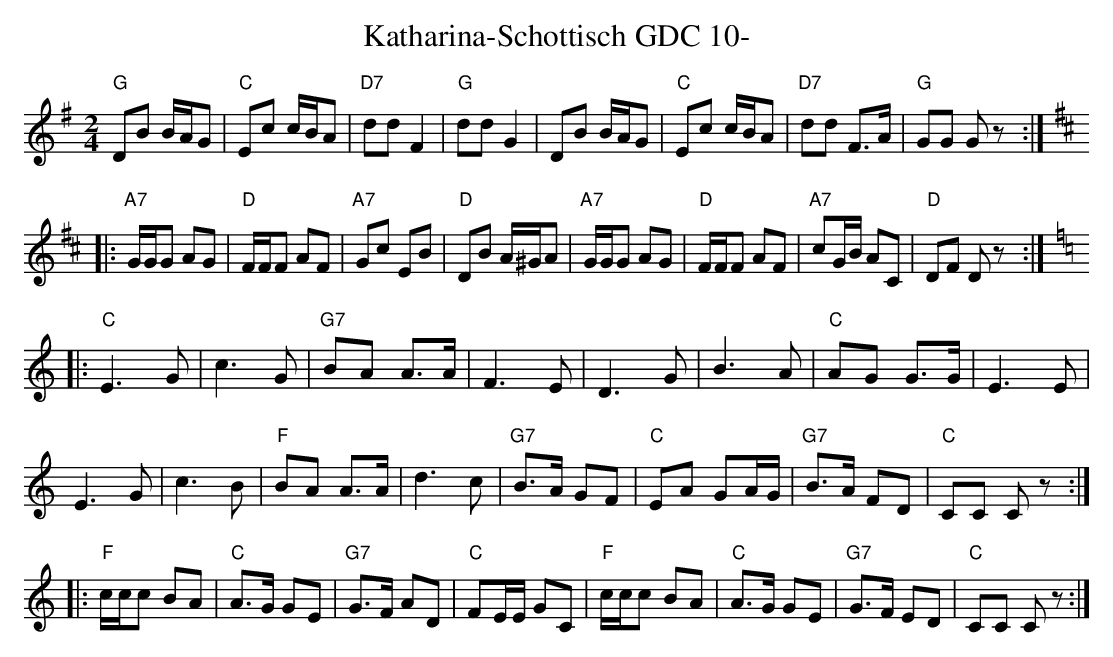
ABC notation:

X:1
T:Katharina-Schottisch GDC 10-
M:2/4
L:1/8
K:Gmaj
"G"DB B/2A/2G | "C"Ec c/2B/2A | "D7"dd F2 | "G"ddG2 | DB B/2A/2G |\
"C"Ec c/2B/2A | "D7"dd F>A | "G"GG Gz :: [K:Dmaj]
"A7"G/2G/2G AG | "D"F/2F/2F AF | "A7"Gc EB | "D"DB A/2^G/2A | "A7"G/2G/2G AG |\
"D"F/2F/2F AF | "A7"cG/2B/2 AC | "D"DF Dz :: [K:Cmaj] [L:1/4]
"C"E>G | c>G | "G7"B/2A/2 A/2>A/2 | F>E | D>G | B>A | "C"A/2G/2 G/2>G/2 | E>E |
E>G | c>B | "F"B/2A/2 A/2>A/2 | d>c | "G7"B/2>A/2 G/2F/2 | [L:1/8] "C"EA GA/2G/2 | "G7"B>A FD | "C"CC Cz ::
"F"c/2c/2c BA | "C"A>G GE | "G7"G>F AD | "C"FE/2E/2 GC | "F"c/2c/2c BA | "C"A>G GE | "G7"G>F ED | "C"CC Cz :|
